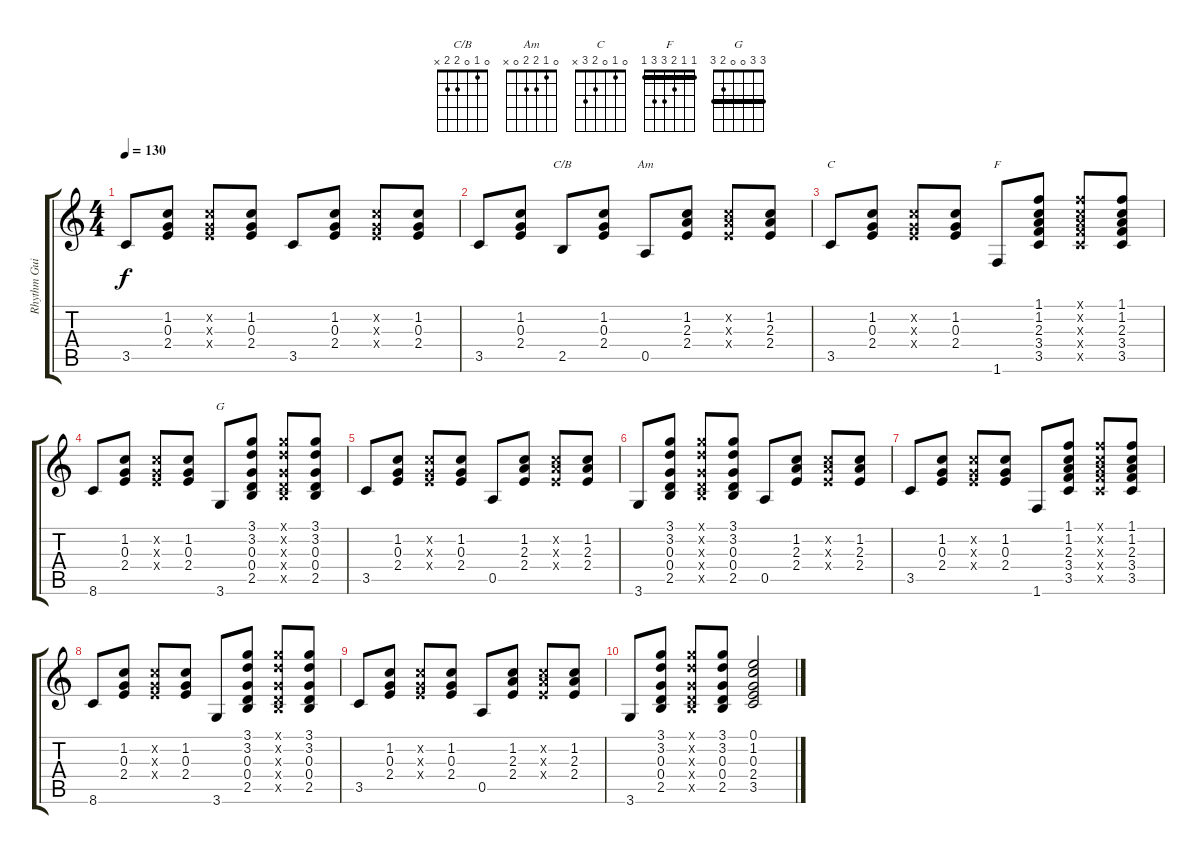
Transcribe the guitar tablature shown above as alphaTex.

\track ("Rhythm Guitar" "Rhythm Gui") {instrument acousticguitarnylon}
\staff {score tabs}
\tuning (E4 B3 G3 D3 A2 E2) {hide}
\chord ("C/B" 0 1 0 2 2 x)
\chord ("Am" 0 1 2 2 0 x)
\chord ("C" 0 1 0 2 3 x)
\chord ("F" 1 1 2 3 3 1) {barre 1}
\chord ("G" 3 3 0 0 2 3) {barre 3}
\ts (4 4)
\tempo 130
\clef g2
\ks c
3.5.8{dy f} (1.2 0.3 2.4).8 (1.2{x} 0.3{x} 2.4{x}).8 (1.2 0.3 2.4).8 3.5.8 (1.2 0.3 2.4).8 (1.2{x} 0.3{x} 2.4{x}).8 (1.2 0.3 2.4).8 |
3.5.8 (1.2 0.3 2.4).8 2.5.8{ch "C/B"} (1.2 0.3 2.4).8 0.5.8{ch "Am"} (1.2 2.3 2.4).8 (1.2{x} 2.3{x} 2.4{x}).8 (1.2 2.3 2.4).8 |
3.5.8{ch "C"} (1.2 0.3 2.4).8 (1.2{x} 0.3{x} 2.4{x}).8 (1.2 0.3 2.4).8 1.6.8{ch "F"} (1.1 1.2 2.3 3.4 3.5).8 (1.1{x} 1.2{x} 2.3{x} 3.4{x} 3.5{x}).8 (1.1 1.2 2.3 3.4 3.5).8 |
8.6.8 (1.2 0.3 2.4).8 (1.2{x} 0.3{x} 2.4{x}).8 (1.2 0.3 2.4).8 3.6.8{ch "G"} (3.1 3.2 0.3 0.4 2.5).8 (3.1{x} 3.2{x} 0.3{x} 0.4{x} 2.5{x}).8 (3.1 3.2 0.3 0.4 2.5).8 |
3.5.8 (1.2 0.3 2.4).8 (1.2{x} 0.3{x} 2.4{x}).8 (1.2 0.3 2.4).8 0.5.8 (1.2 2.3 2.4).8 (1.2{x} 2.3{x} 2.4{x}).8 (1.2 2.3 2.4).8 |
3.6.8 (3.1 3.2 0.3 0.4 2.5).8 (3.1{x} 3.2{x} 0.3{x} 0.4{x} 2.5{x}).8 (3.1 3.2 0.3 0.4 2.5).8 0.5.8 (1.2 2.3 2.4).8 (1.2{x} 2.3{x} 2.4{x}).8 (1.2 2.3 2.4).8 |
3.5.8 (1.2 0.3 2.4).8 (1.2{x} 0.3{x} 2.4{x}).8 (1.2 0.3 2.4).8 1.6.8 (1.1 1.2 2.3 3.4 3.5).8 (1.1{x} 1.2{x} 2.3{x} 3.4{x} 3.5{x}).8 (1.1 1.2 2.3 3.4 3.5).8 |
8.6.8 (1.2 0.3 2.4).8 (1.2{x} 0.3{x} 2.4{x}).8 (1.2 0.3 2.4).8 3.6.8 (3.1 3.2 0.3 0.4 2.5).8 (3.1{x} 3.2{x} 0.3{x} 0.4{x} 2.5{x}).8 (3.1 3.2 0.3 0.4 2.5).8 |
3.5.8 (1.2 0.3 2.4).8 (1.2{x} 0.3{x} 2.4{x}).8 (1.2 0.3 2.4).8 0.5.8 (1.2 2.3 2.4).8 (1.2{x} 2.3{x} 2.4{x}).8 (1.2 2.3 2.4).8 |
3.6.8 (3.1 3.2 0.3 0.4 2.5).8 (3.1{x} 3.2{x} 0.3{x} 0.4{x} 2.5{x}).8 (3.1 3.2 0.3 0.4 2.5).8 (0.1 1.2 0.3 2.4 3.5).2
